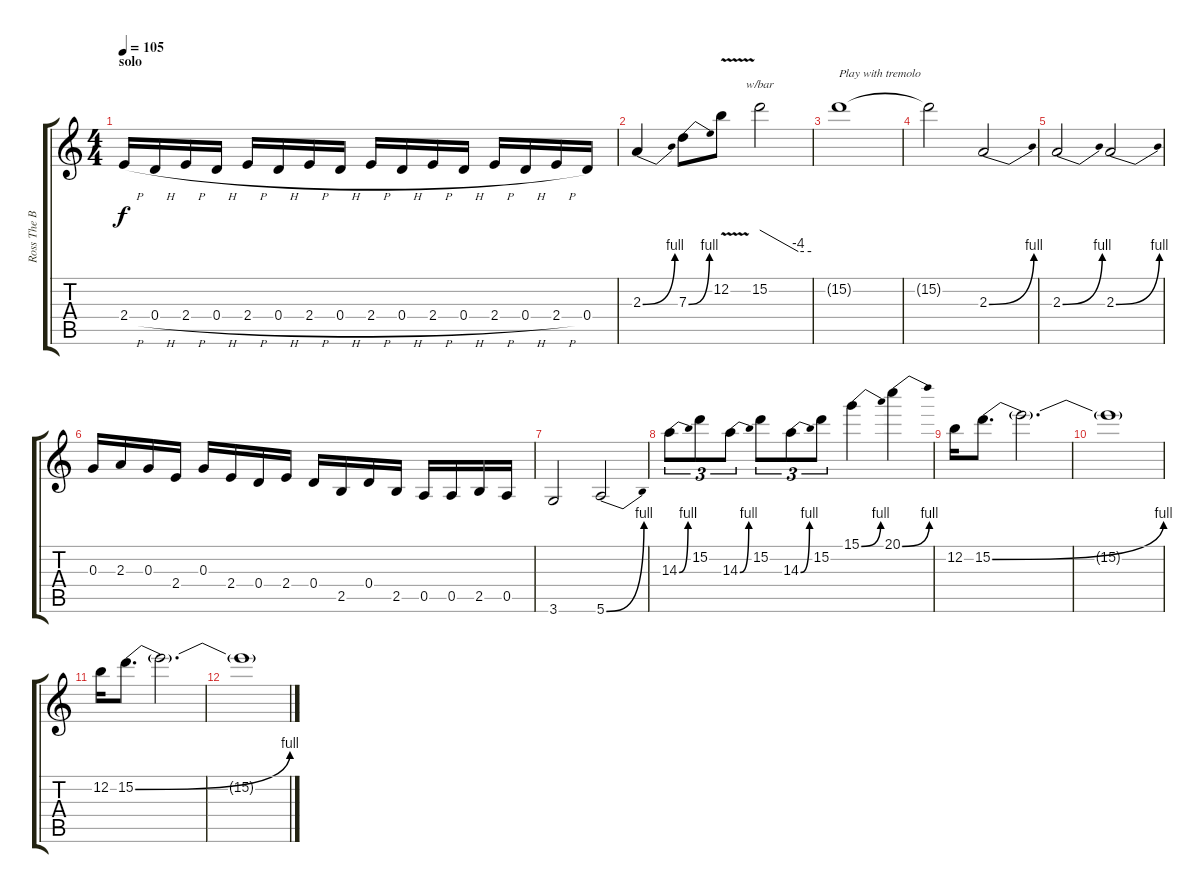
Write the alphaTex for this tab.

\track ("Ross The Boss-Lead" "Ross The B") {instrument distortionguitar}
\staff {score tabs}
\tuning (E4 B3 G3 D3 A2 E2) {hide}
\ts (4 4)
\section ("" "solo")
\tempo 105
\clef g2
\ks c
2.4{h}.16{dy f} 0.4{h}.16 2.4{h}.16 0.4{h}.16 2.4{h}.16 0.4{h}.16 2.4{h}.16 0.4{h}.16 2.4{h}.16 0.4{h}.16 2.4{h}.16 0.4{h}.16 2.4{h}.16 0.4{h}.16 2.4{h}.16 0.4.16 |
2.3{be (bend 0 0 60 4)}.4 7.3{be (bend 0 0 60 4)}.8 12.2{v}.8 15.2.2{tbe (custom default 0 0 45 -16 60 -16)} |
15.2{t}.1{txt "Play with tremolo"} |
15.2{t}.2 2.3{be (bend 0 0 60 4)}.2 |
2.3{be (bend 0 0 60 4)}.2 2.3{be (bend 0 0 60 4)}.2 |
0.3.16 2.3.16 0.3.16 2.4.16 0.3.16 2.4.16 0.4.16 2.4.16 0.4.16 2.5.16 0.4.16 2.5.16 0.5.16 0.5.16 2.5.16 0.5.16 |
3.6.2 5.6{be (bend 0 0 60 4)}.2 |
14.3{be (bend 0 0 60 4)}.8{tu (3 2)} 15.2.8{tu (3 2)} 14.3{be (bend 0 0 60 4)}.8{tu (3 2)} 15.2.8{tu (3 2)} 14.3{be (bend 0 0 60 4)}.8{tu (3 2)} 15.2.8{tu (3 2)} 15.1{be (bend 0 0 60 4)}.4 20.1{be (bend 0 0 60 4)}.4 |
12.2.16 15.2{be (bend 0 0 60 4)}.8{d} 15.2{t}.2{d} |
15.2{t}.1 |
12.2.16 15.2{be (bend 0 0 60 4)}.8{d} 15.2{t}.2{d} |
15.2{t}.1
